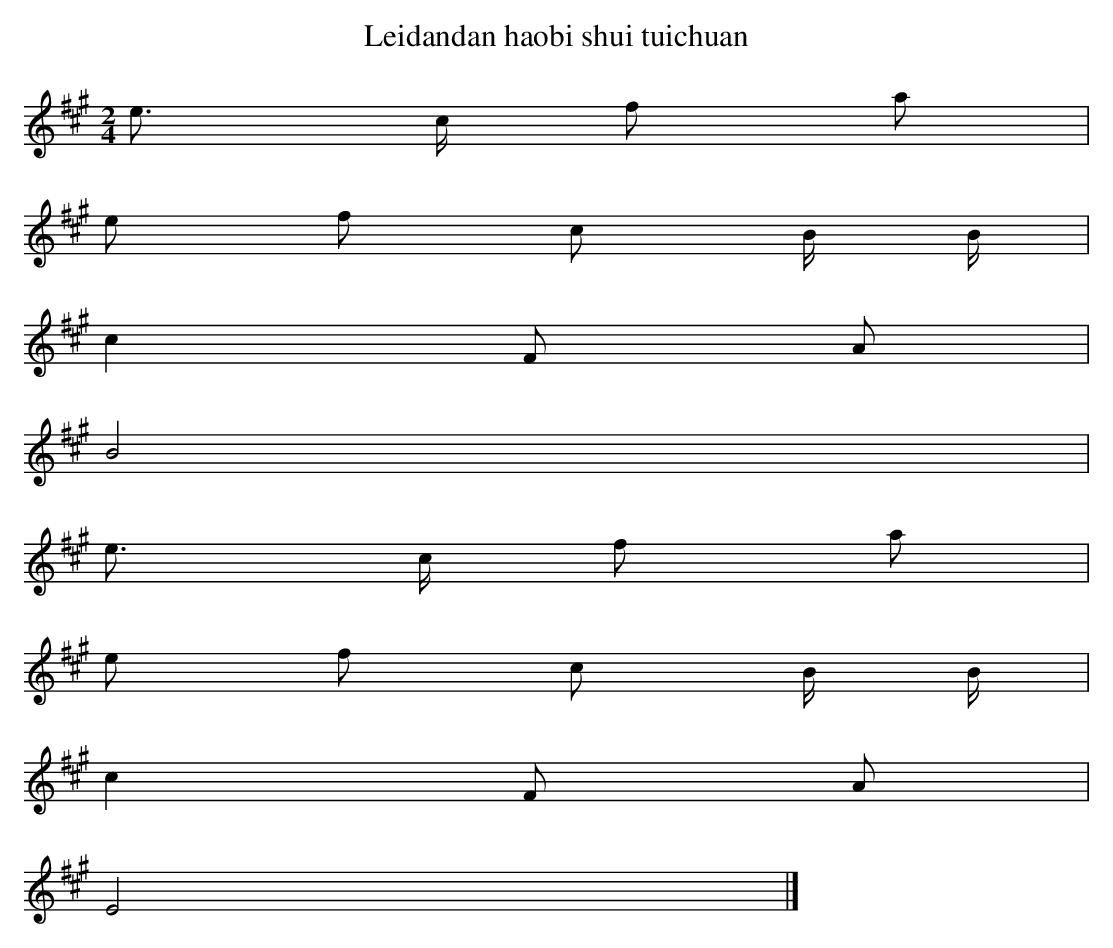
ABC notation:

X:1
T: Leidandan haobi shui tuichuan
L: 1/8
M: 2/4
K: A
e> c f a [I:setbarnb 1]|
e f c B/ B/ |
c2F A |
B4 |
e> c f a |
e f c B/ B/ |
c2F A |
E4 |]
